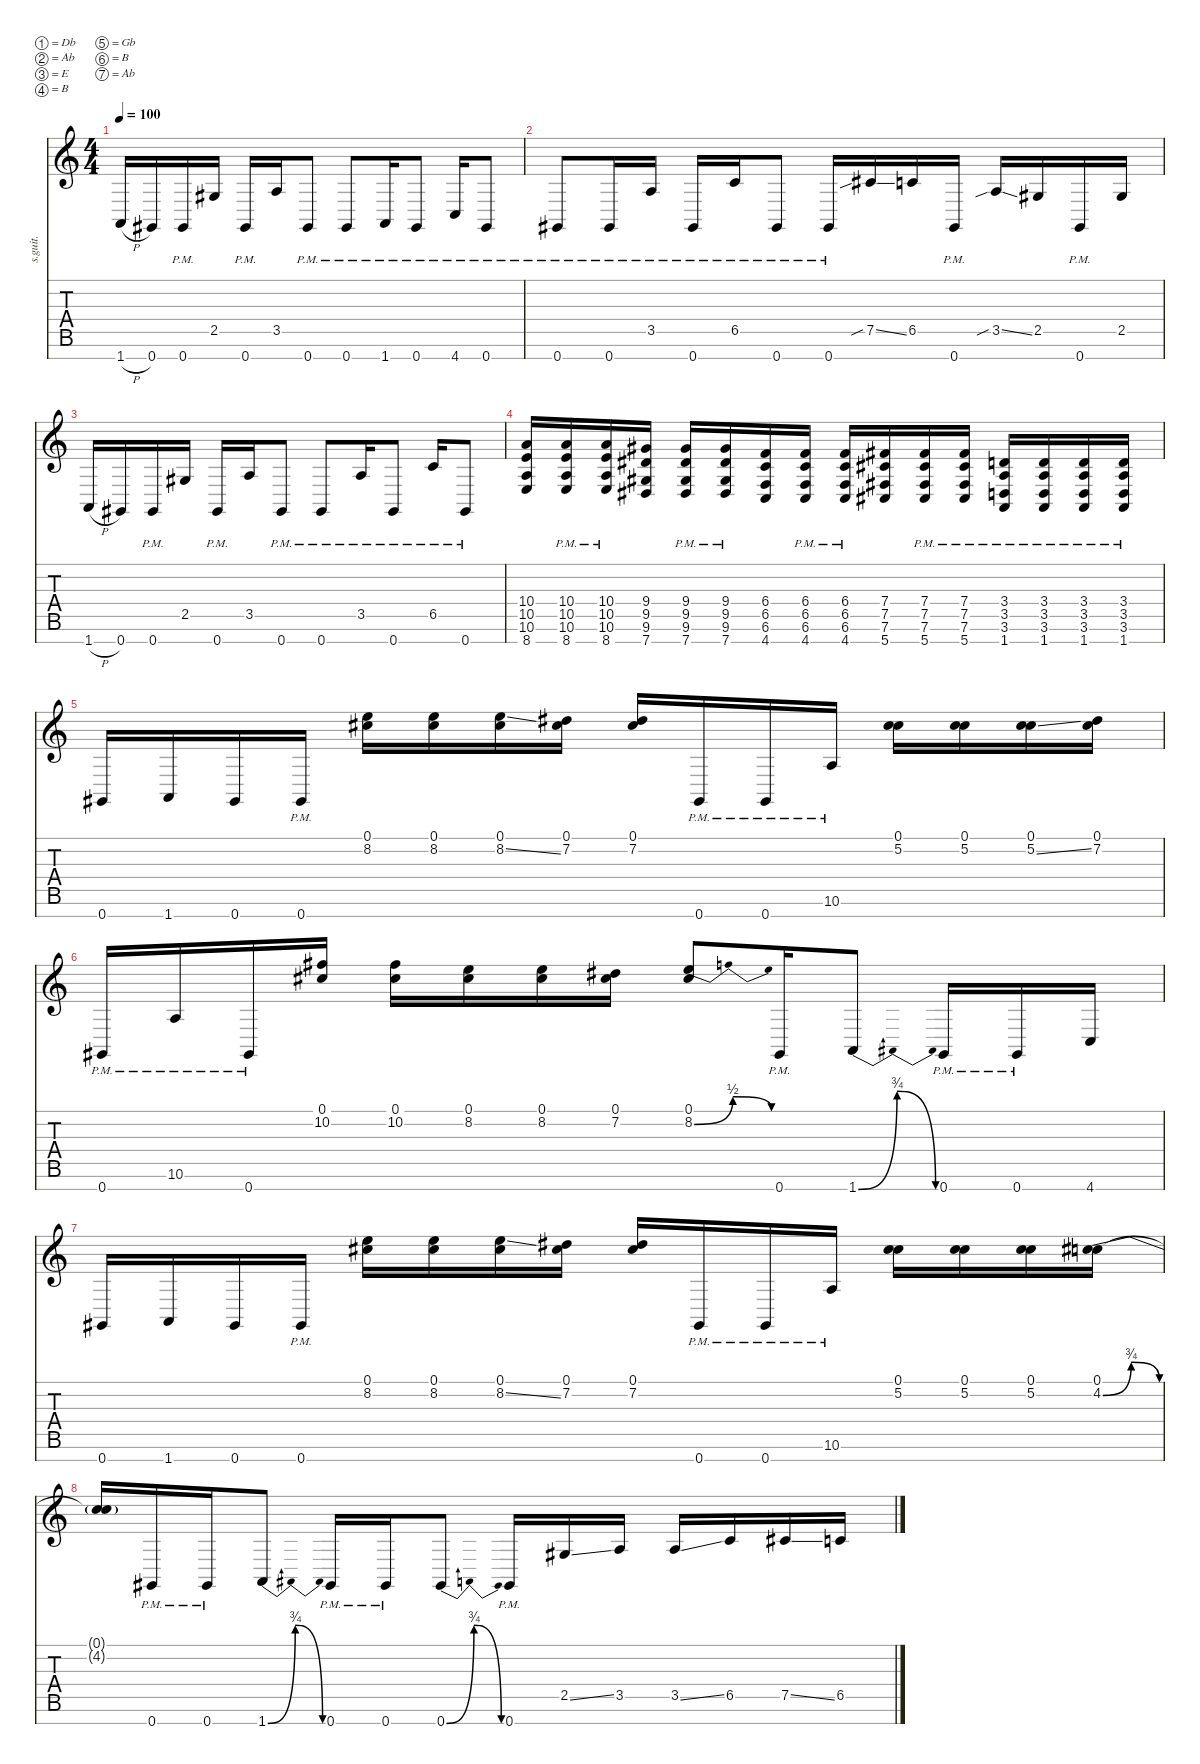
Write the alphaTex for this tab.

\defaultSystemsLayout 4
\hideDynamics
\bracketExtendMode nobrackets
\track ("riff" "s.guit.") {instrument acousticguitarsteel}
\staff {score tabs}
\tuning (Db4 Ab3 E3 B2 Gb2 B1 Ab1)
\ts (4 4)
\tempo 100
\clef g2
\ks c
1.7{h}.16{dy mf beam Up} 0.7{acc #}.16{beam Up} 0.7{pm acc #}.16{beam Up} 2.5{acc #}.16{beam Up} 0.7{pm acc #}.16{beam Up} 3.5.16{beam Up} 0.7{pm acc #}.8{beam Up} 0.7{pm acc #}.8{beam Up} 1.7{pm}.16{beam Up} 0.7{pm acc #}.8{beam Up} 4.7{pm}.16{beam Up} 0.7{pm acc #}.8{beam Up} |
0.7{pm acc #}.8{beam Up} 0.7{pm acc #}.16{beam Up} 3.5{pm}.16{beam Up} 0.7{pm acc #}.16{beam Up} 6.5{pm}.16{beam Up} 0.7{pm acc #}.8{beam Up} 0.7{pm acc #}.16{beam Up} 7.5{sib ss acc #}.16{beam Up} 6.5.16{beam Up} 0.7{pm acc #}.16{beam Up} 3.5{sib ss}.16{beam Up} 2.5{acc #}.16{beam Up} 0.7{pm acc #}.16{beam Up} 2.5{acc #}.16{beam Up} |
1.7{h}.16{beam Up} 0.7{acc #}.16{beam Up} 0.7{pm acc #}.16{beam Up} 2.5{acc #}.16{beam Up} 0.7{pm acc #}.16{beam Up} 3.5.16{beam Up} 0.7{pm acc #}.8{beam Up} 0.7{pm acc #}.8{beam Up} 3.5{pm}.16{beam Up} 0.7{pm acc #}.8{beam Up} 6.5{pm}.16{beam Up} 0.7{pm acc #}.8{beam Up} |
(8.7 10.6 10.5 10.4).16{beam Up} (10.5{pm} 10.6{pm} 8.7{pm} 10.4{pm}).16{beam Up} (8.7{pm} 10.6{pm} 10.5{pm} 10.4{pm}).16{beam Up} (7.7{acc #} 9.6{acc #} 9.5{acc #} 9.4{acc #}).16{beam Up} (9.5{pm acc #} 9.6{pm acc #} 7.7{pm acc #} 9.4{pm acc #}).16{beam Up} (7.7{pm acc #} 9.6{pm acc #} 9.5{pm acc #} 9.4{pm acc #}).16{beam Up} (4.7 6.6 6.5 6.4).16{beam Up} (6.5{pm} 6.6{pm} 4.7{pm} 6.4{pm}).16{beam Up} (4.7{pm} 6.6{pm} 6.5{pm} 6.4{pm}).16{beam Up} (7.5{acc #} 7.6{acc #} 5.7{acc #} 7.4{acc #}).16{beam Up} (5.7{pm acc #} 7.6{pm acc #} 7.5{pm acc #} 7.4{pm acc #}).16{beam Up} (7.5{pm acc #} 5.7{pm acc #} 7.6{pm acc #} 7.4{pm acc #}).16{beam Up} (3.5{pm} 1.7{pm} 3.6{pm} 3.4{pm}).16{beam Up} (3.5{pm} 1.7{pm} 3.6{pm} 3.4{pm}).16{beam Up} (3.5{pm} 1.7{pm} 3.6{pm} 3.4{pm}).16{beam Up} (3.5{pm} 1.7{pm} 3.6{pm} 3.4{pm}).16{beam Up} |
0.7{acc #}.16{beam Up} 1.7.16{beam Up} 0.7{acc #}.16{beam Up} 0.7{pm acc #}.16{beam Up} (8.2 0.1{acc #}).16{beam Down} (8.2 0.1{acc #}).16{beam Down} (8.2{ss} 0.1{acc #}).16{beam Down} (7.2{acc #} 0.1{acc #}).16{beam Down} (7.2{acc #} 0.1{acc #}).16{beam Up} 0.7{pm acc #}.16{beam Up} 0.7{pm acc #}.16{beam Up} 10.6{pm}.16{beam Up} (5.2{acc #} 0.1{acc #}).16{beam Down} (5.2{acc #} 0.1{acc #}).16{beam Down} (5.2{ss acc #} 0.1{acc #}).16{beam Down} (7.2{acc #} 0.1{acc #}).16{beam Down} |
0.7{pm acc #}.16{beam Up} 10.6{pm}.16{beam Up} 0.7{pm acc #}.16{beam Up} (10.2{acc #} 0.1{acc #}).16{beam Up} (10.2{acc #} 0.1{acc #}).16{beam Down} (8.2 0.1{acc #}).16{beam Down} (8.2 0.1{acc #}).16{beam Down} (7.2{acc #} 0.1{acc #}).16{beam Down} (8.2{be (bendrelease 0 0 9.6 2 20.4 2 30 0)} 0.1{acc #}).8{beam Up} 0.7{pm acc #}.16{beam Up} 1.7{be (bendrelease 0 0 9.6 3 20.4 3 30 0)}.8{beam Up} 0.7{pm acc #}.16{beam Up} 0.7{pm acc #}.16{beam Up} 4.7.16{beam Up} |
0.7{acc #}.16{beam Up} 1.7.16{beam Up} 0.7{acc #}.16{beam Up} 0.7{pm acc #}.16{beam Up} (8.2 0.1{acc #}).16{beam Down} (8.2 0.1{acc #}).16{beam Down} (8.2{ss} 0.1{acc #}).16{beam Down} (7.2{acc #} 0.1{acc #}).16{beam Down} (7.2{acc #} 0.1{acc #}).16{beam Up} 0.7{pm acc #}.16{beam Up} 0.7{pm acc #}.16{beam Up} 10.6{pm}.16{beam Up} (5.2{acc #} 0.1{acc #}).16{beam Down} (5.2{acc #} 0.1{acc #}).16{beam Down} (5.2{acc #} 0.1{acc #}).16{beam Down} (4.2{be (bendrelease 0 0 10.2 3 20.4 3 30 0)} 0.1{acc #}).16{beam Down} |
(4.2{t} 0.1{t acc #}).16{beam Up} 0.7{pm acc #}.16{beam Up} 0.7{pm acc #}.16{beam Up} 1.7{be (bendrelease 0 0 10.2 3 20.4 3 30 0)}.8{beam Up} 0.7{pm acc #}.16{beam Up} 0.7{pm acc #}.16{beam Up} 0.7{be (bendrelease 0 0 9.6 3 20.4 3 30 0) acc #}.8{beam Up} 0.7{pm acc #}.16{beam Up} 2.5{ss acc #}.16{beam Up} 3.5.16{beam Up} 3.5{ss}.16{beam Up} 6.5.16{beam Up} 7.5{ss acc #}.16{beam Up} 6.5.16{beam Up}
